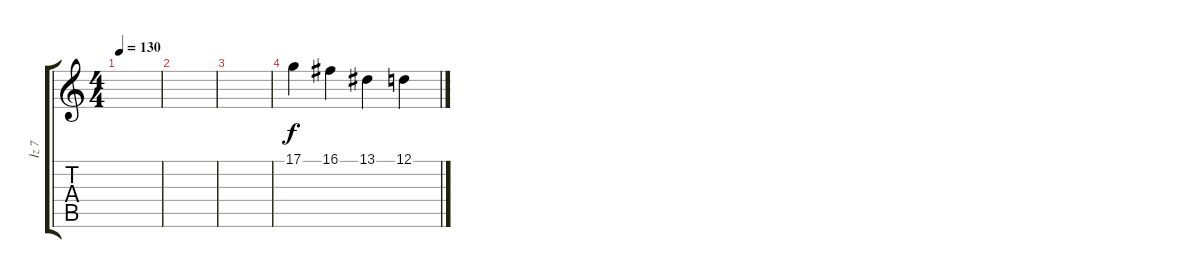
\track ("İz 7" "İz 7") {instrument synthvoice}
\staff {score tabs}
\tuning (D4 A3 F3 C3 G2 D2) {hide}
\ts (4 4)
\tempo 130
\clef g2
\ks c
|
|
|
17.1.4 16.1.4 13.1.4 12.1.4
